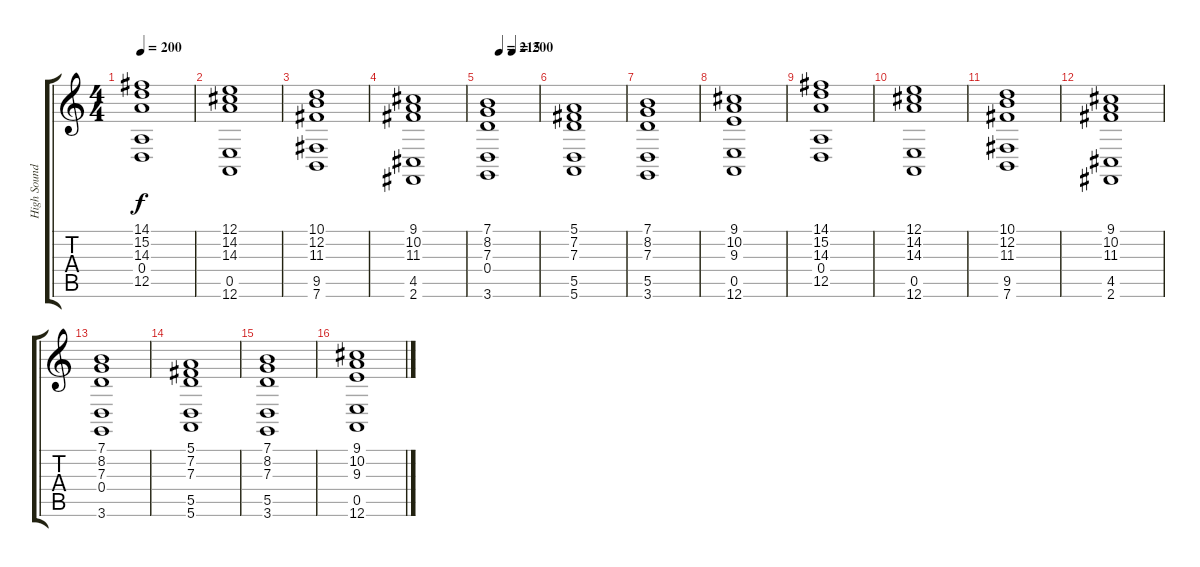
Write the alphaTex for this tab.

\track ("High Soundy Thing" "High Sound") {instrument synthstrings2}
\staff {score tabs}
\tuning (E4 B3 G3 D3 A2 E2) {hide}
\ts (4 4)
\tempo 200
\clef g2
\ks c
(14.1 15.2 14.3 0.4 12.5).1{dy f} |
(12.1 14.2 14.3 0.5 12.6).1 |
(10.1 12.2 11.3 9.5 7.6).1 |
(9.1 10.2 11.3 4.5 2.6).1 |
\tempo (215 0.25)
\tempo (200 0.5)
(7.1 8.2 7.3 0.4 3.6).1 |
(5.1 7.2 7.3 5.5 5.6).1 |
(7.1 8.2 7.3 5.5 3.6).1 |
(9.1 10.2 9.3 0.5 12.6).1 |
(14.1 15.2 14.3 0.4 12.5).1 |
(12.1 14.2 14.3 0.5 12.6).1 |
(10.1 12.2 11.3 9.5 7.6).1 |
(9.1 10.2 11.3 4.5 2.6).1 |
(7.1 8.2 7.3 0.4 3.6).1 |
(5.1 7.2 7.3 5.5 5.6).1 |
(7.1 8.2 7.3 5.5 3.6).1 |
(9.1 10.2 9.3 0.5 12.6).1
